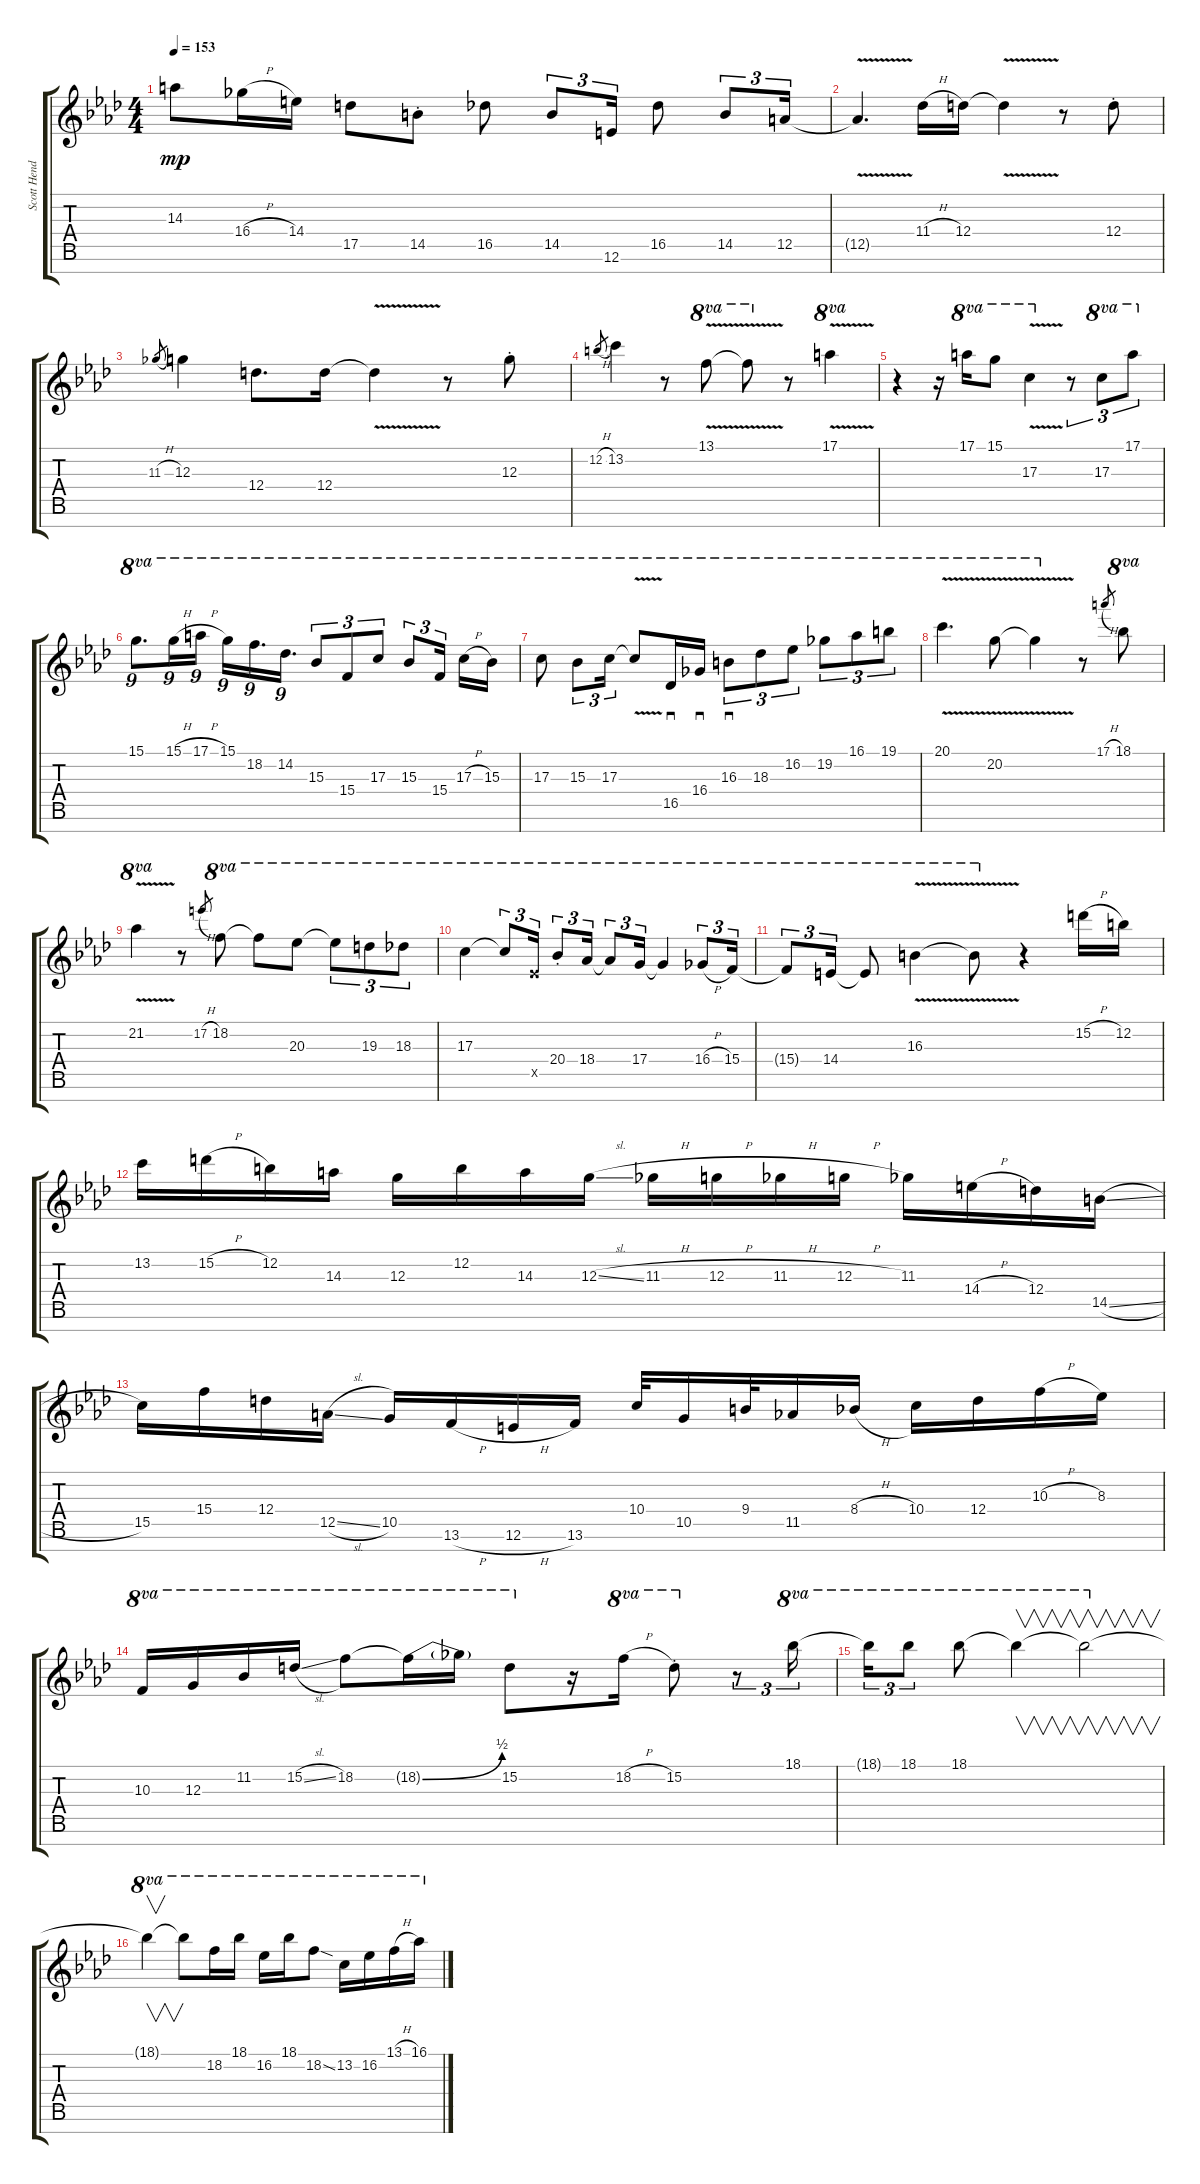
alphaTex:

\track ("Scott Henderson - 7-string Dist. Gtr. #2" "Scott Hend") {instrument distortionguitar}
\staff {score tabs}
\tuning (E4 B3 G3 D3 A2 E2 B1) {hide}
\ts (4 4)
\tempo 153
\clef g2
\ks ab
14.3.8{dy mp} 16.4{h}.16 14.4.16 17.5.8 14.5{st}.8 16.5.8 14.5.8{tu (3 2)} 12.6.16{tu (3 2)} 16.5.8 14.5.8{tu (3 2)} 12.5.16{tu (3 2)} |
12.5{v t}.4{d} 11.4{h}.16 12.4.16 12.4{v t}.4 r.8 12.4{st}.8 |
11.3{h}.8{gr} 12.3.4 12.4.8{d} 12.4.16 12.4{v t}.4 r.8 12.3{st}.8 |
12.2{h}.8{gr} 13.2.4 r.8 13.1{v}.8{ot 8va} 13.1{v t}.8{ot 8va} r.8 17.1{v}.4{ot 8va} |
r.4 r.16 17.1.16{ot 8va} 15.1.8{ot 8va} 17.3{v}.4{ot 8va} r.8{tu (3 2)} 17.3.8{tu (3 2) ot 8va} 17.1.8{tu (3 2) ot 8va} |
15.1.8{d tu (9 8) ot 8va} 15.1{h}.16{tu (9 8) ot 8va} 17.1{h}.16{tu (9 8) ot 8va} 15.1.16{tu (9 8) ot 8va} 18.2.16{d tu (9 8) ot 8va} 14.2.16{d tu (9 8) ot 8va} 15.3.8{tu (3 2) ot 8va} 15.4.8{tu (3 2) ot 8va} 17.3.8{tu (3 2) ot 8va} 15.3.8{tu (3 2) ot 8va} 15.4.16{tu (3 2) ot 8va beam splitsecondary} 17.3{h}.16{ot 8va} 15.3.16{ot 8va} |
17.3.8{ot 8va} 15.3.8{tu (3 2) ot 8va} 17.3.16{tu (3 2) ot 8va} 17.3{v t}.8{ot 8va} 16.5.16{sd ot 8va} 16.4.16{sd ot 8va} 16.3.8{sd tu (3 2) ot 8va} 18.3.8{tu (3 2) ot 8va} 16.2.8{tu (3 2) ot 8va} 19.2.8{tu (3 2) ot 8va} 16.1.8{tu (3 2) ot 8va} 19.1.8{tu (3 2) ot 8va} |
20.1{v}.4{d ot 8va} 20.2{v}.8{ot 8va} 20.2{v t}.4{ot 8va} r.8 17.1{h}.8{gr} 18.1.8{ot 8va} |
21.2{v}.4{ot 8va} r.8 17.2{h}.8{gr} 18.2.8{ot 8va} 18.2{t}.8{ot 8va} 20.3.8{ot 8va} 20.3{t}.8{tu (3 2) ot 8va} 19.3.8{tu (3 2) ot 8va} 18.3.8{tu (3 2) ot 8va} |
17.3.4{ot 8va} 17.3{t}.8{tu (3 2) ot 8va} 18.5{x}.16{tu (3 2) ot 8va} 20.4{st}.8{tu (3 2) ot 8va} 18.4.16{tu (3 2) ot 8va} 18.4{t}.8{tu (3 2) ot 8va} 17.4.16{tu (3 2) ot 8va} 17.4{t}.4{ot 8va} 16.4{h}.8{tu (3 2) ot 8va} 15.4.16{tu (3 2) ot 8va} |
15.4{t}.8{tu (3 2) ot 8va} 14.4.16{tu (3 2) ot 8va} 14.4{t}.8{ot 8va} 16.3{v}.4{ot 8va} 16.3{v t}.8{ot 8va} r.4 15.2{h}.16 12.2.16 |
13.2.16 15.2{h}.16 12.2.16 14.3.16 12.3.16 12.2.16 14.3.16 12.3{sl}.16 11.3{h}.16 12.3{h}.16 11.3{h}.16 12.3{h}.16 11.3.16 14.4{h}.16 12.4.16 14.5{sl}.16 |
15.5.16 15.4.16 12.4.16 12.5{sl}.16 10.5.16 13.6{h}.16 12.6{h}.16 13.6.16 10.4.32 10.5.16 9.4.32 11.5.16 8.4{h}.16 10.4.16 12.4.16 10.3{h}.16 8.3.16 |
10.3.16{ot 8va} 12.3.16{ot 8va} 11.2.16{ot 8va} 15.2{sl}.16{ot 8va} 18.2.8{ot 8va} 18.2{be (bend 0 0 60 2) t}.16{ot 8va} 18.2{t}.16{ot 8va} 15.2.8{ot 8va} r.16 18.2{h}.16{ot 8va} 15.2{st}.8{ot 8va} r.8{tu (3 2)} 18.1.16{tu (3 2) ot 8va} |
18.1{t}.16{tu (3 2) ot 8va} 18.1.8{tu (3 2) ot 8va} 18.1.8{ot 8va} 18.1{t}.4{v ot 8va} 18.1{t}.2{v ot 8va} |
18.1{t}.4{v ot 8va} 18.1{t}.8{ot 8va} 18.2.16{ot 8va} 18.1.16{ot 8va} 16.2.16{ot 8va} 18.1.16{ot 8va} 18.2{sod}.8{ot 8va} 13.2.16{ot 8va} 16.2.16{ot 8va} 13.1{h}.16{ot 8va} 16.1.16{ot 8va}
